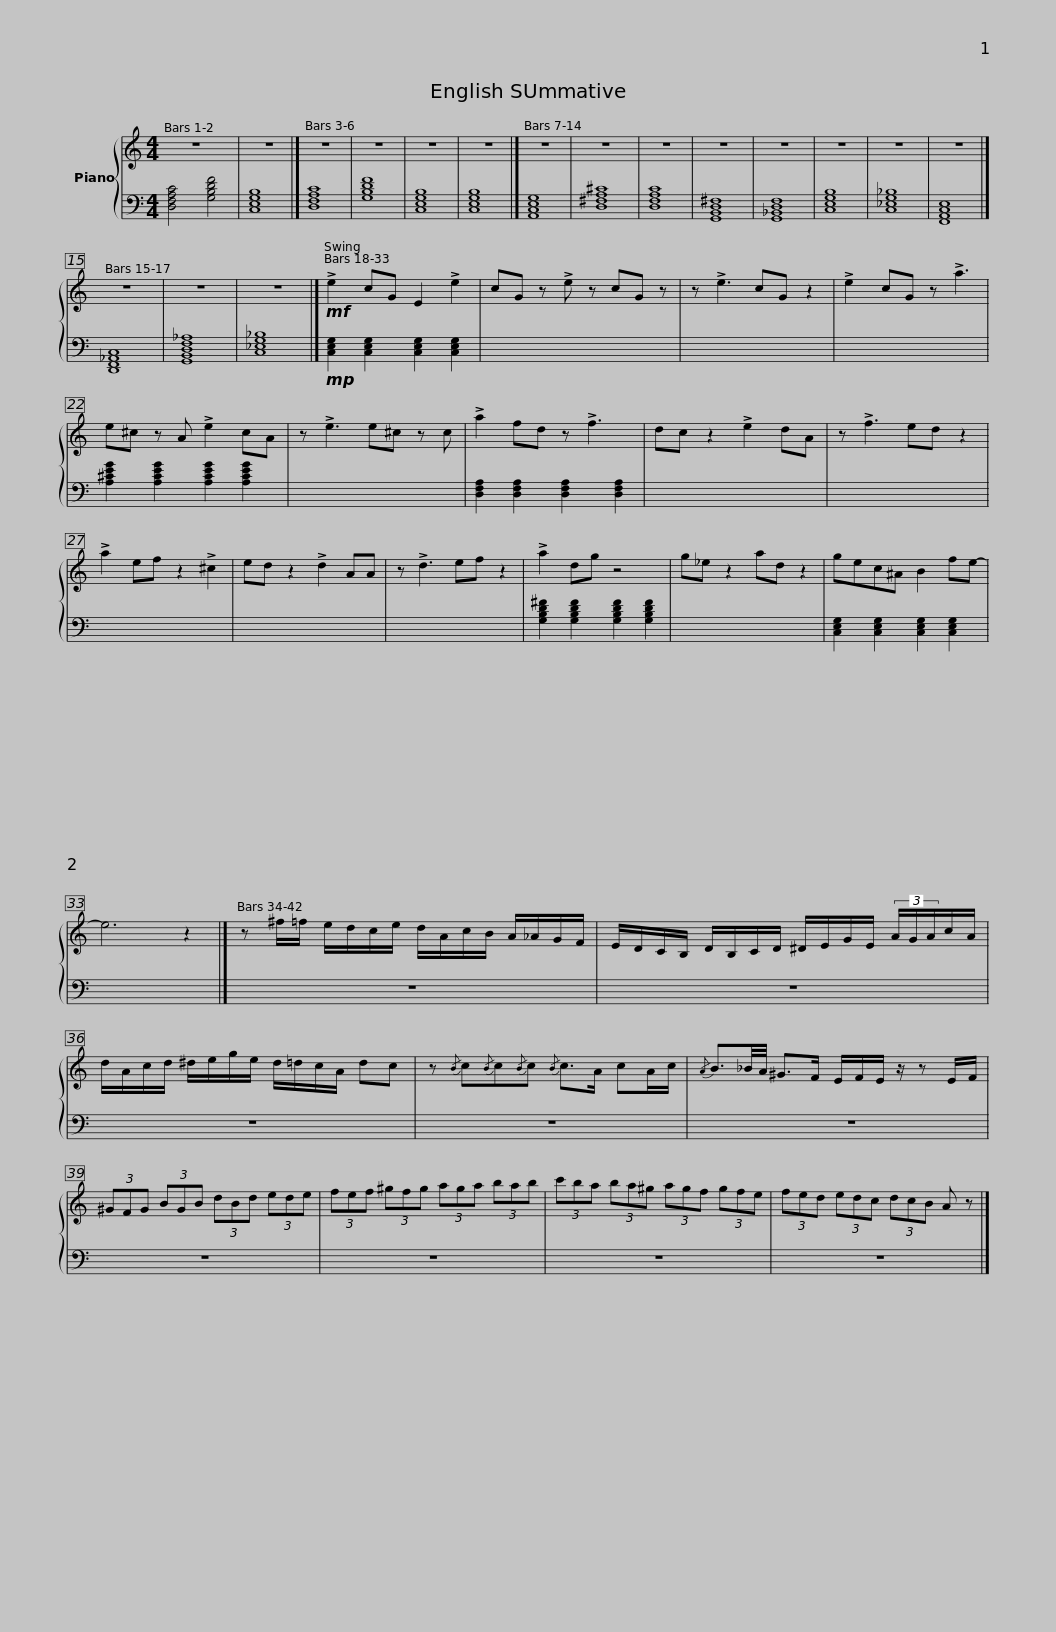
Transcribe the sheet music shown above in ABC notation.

X:1
%%score { 1 | 2 }
L:1/8
M:4/4
I:linebreak $
K:C
V:1 treble
V:2 bass
V:1
 z8 | z8 |] z8 | z8 | z8 | %5
 z8 |] z8 | z8 | z8 | z8 | %10
 z8 | z8 | z8 | z8 |] z8 | %15
 z8 |$ z8 |][K:C]!mf! !>!e2 cG E2 !>!e2 | cG z !>!e z cG z | z !>!e3 cG z2 | %20
 !>!e2 cG z !>!a3 | e^c z A !>!e2 cA | z !>!e3 e^c z c |$ !>!a2 fd z !>!f3 | dc z2 !>!e2 dA | %25
 z !>!f3 ed z2 | !>!a2 ef z2 !>!^c2 | ed z2 !>!d2 AA | z !>!d3 ef z2 | !>!a2 dg z4 |$ %30
 g_e z2 ad z2 | gec^A B2 fe- | e6 z2 |][K:C] z ^f/=f/ e/d/c/e/ d/A/c/B/ A/_A/G/F/ |$ E/D/C/B,/ D/B,/C/D/ ^D/E/G/E/ (3A/G/A/c/A/ | %35
 d/A/c/d/ ^d/e/g/e/ d/=d/c/A/ dc | z{/B} c{/B}c{/B}c{/B} c>A cA/c/ |${/A} B3/2_B/4A/4 ^G>F E/F/E/ z/ z E/F/ | (3^GFG (3BGB (3dBd (3ede | (3fef (3^gfg (3aga (3bab |$ %40
 (3c'ba (3ba^g (3agf (3gfe | (3fed (3edc (3dcB A z |] %42
V:2
 [D,F,A,C]4 [G,B,DF]4 | [C,E,G,B,]8 |] [D,F,A,C]8 | [G,B,DF]8 | [C,E,G,B,]8 | %5
 [C,E,G,B,]8 |] [A,,C,E,G,]8 | [D,^F,A,^C]8 | [D,F,A,C]8 | [G,,B,,D,^F,]8 | %10
 [G,,_B,,D,F,]8 | [C,E,G,B,]8 | [C,_E,G,_B,]8 | [F,,A,,C,E,]8 |] [D,,F,,_A,,C,]8 | %15
 [G,,B,,D,F,_A,]8 |$ [C,_E,G,_B,]8 |][K:C]!mp! [C,E,G,]2 [C,E,G,]2 [C,E,G,]2 [C,E,G,]2 | x8 | x8 | %20
 x8 | [A,^CEG]2 [A,CEG]2 [A,CEG]2 [A,CEG]2 | x8 |$ [D,F,A,]2 [D,F,A,]2 [D,F,A,]2 [D,F,A,]2 | x8 | %25
 x8 | x8 | x8 | x8 | [G,B,D^F]2 [G,B,DF]2 [G,B,DF]2 [G,B,DF]2 |$ %30
 x8 | [C,E,G,]2 [C,E,G,]2 [C,E,G,]2 [C,E,G,]2 | x8 |][K:C] z8 |$ z8 | %35
 z8 | z8 |$ z8 | z8 | z8 |$ %40
 z8 | z8 |] %42
